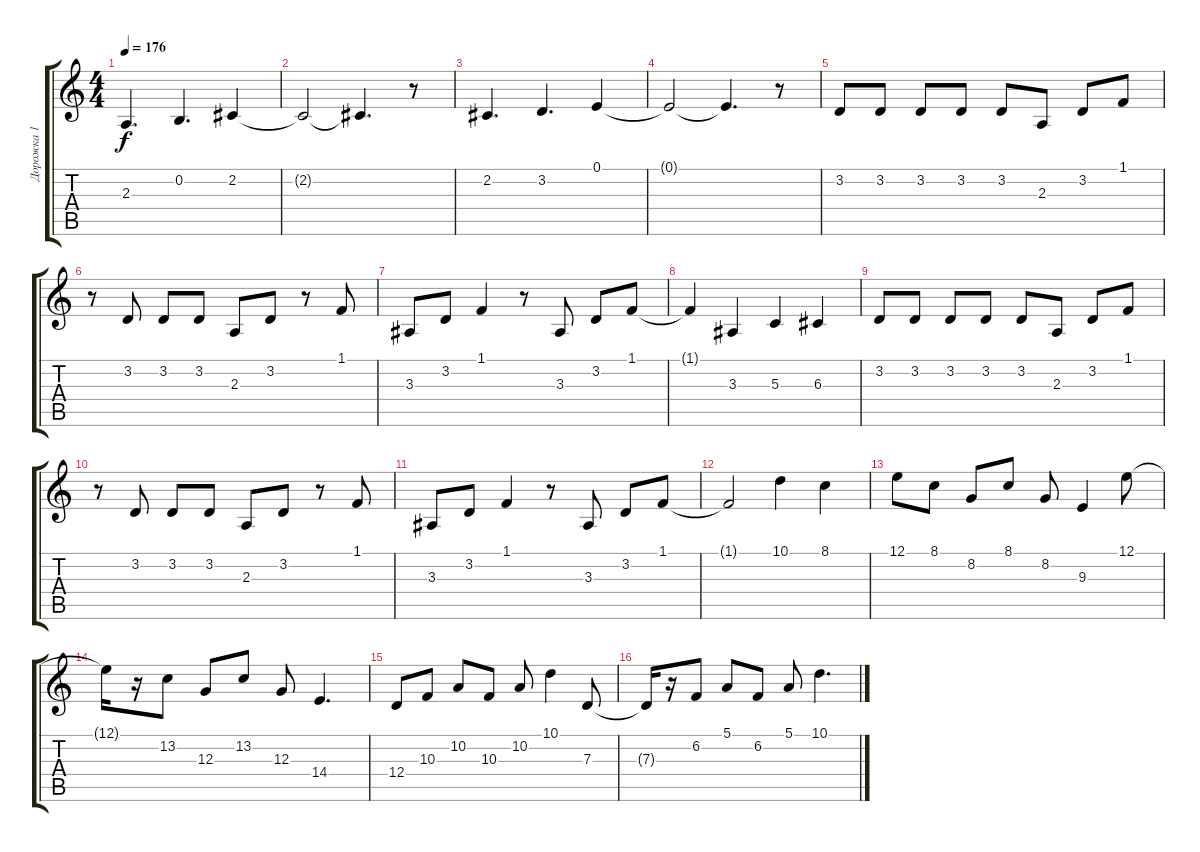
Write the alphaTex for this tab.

\track ("Дорожка 1" "Дорожка 1") {instrument lead2sawtooth}
\staff {score tabs}
\tuning (E4 B3 G3 D3 A2 E2) {hide}
\ts (4 4)
\tempo 176
\clef g2
\ks c
2.3.4{d dy f} 0.2.4{d} 2.2.4 |
2.2{t}.2 2.2{t}.4{d} r.8 |
2.2.4{d} 3.2.4{d} 0.1.4 |
0.1{t}.2 0.1{t}.4{d} r.8 |
3.2.8 3.2.8 3.2.8 3.2.8 3.2.8 2.3.8 3.2.8 1.1.8 |
r.8 3.2.8 3.2.8 3.2.8 2.3.8 3.2.8 r.8 1.1.8 |
3.3.8 3.2.8 1.1.4 r.8 3.3.8 3.2.8 1.1.8 |
1.1{t}.4 3.3.4 5.3.4 6.3.4 |
3.2.8 3.2.8 3.2.8 3.2.8 3.2.8 2.3.8 3.2.8 1.1.8 |
r.8 3.2.8 3.2.8 3.2.8 2.3.8 3.2.8 r.8 1.1.8 |
3.3.8 3.2.8 1.1.4 r.8 3.3.8 3.2.8 1.1.8 |
1.1{t}.2 10.1.4 8.1.4 |
12.1.8 8.1.8 8.2.8 8.1.8 8.2.8 9.3.4 12.1.8 |
12.1{t}.16 r.16 13.2.8 12.3.8 13.2.8 12.3.8 14.4.4{d} |
12.4.8 10.3.8 10.2.8 10.3.8 10.2.8 10.1.4 7.3.8 |
7.3{t}.16 r.16 6.2.8 5.1.8 6.2.8 5.1.8 10.1.4{d}
